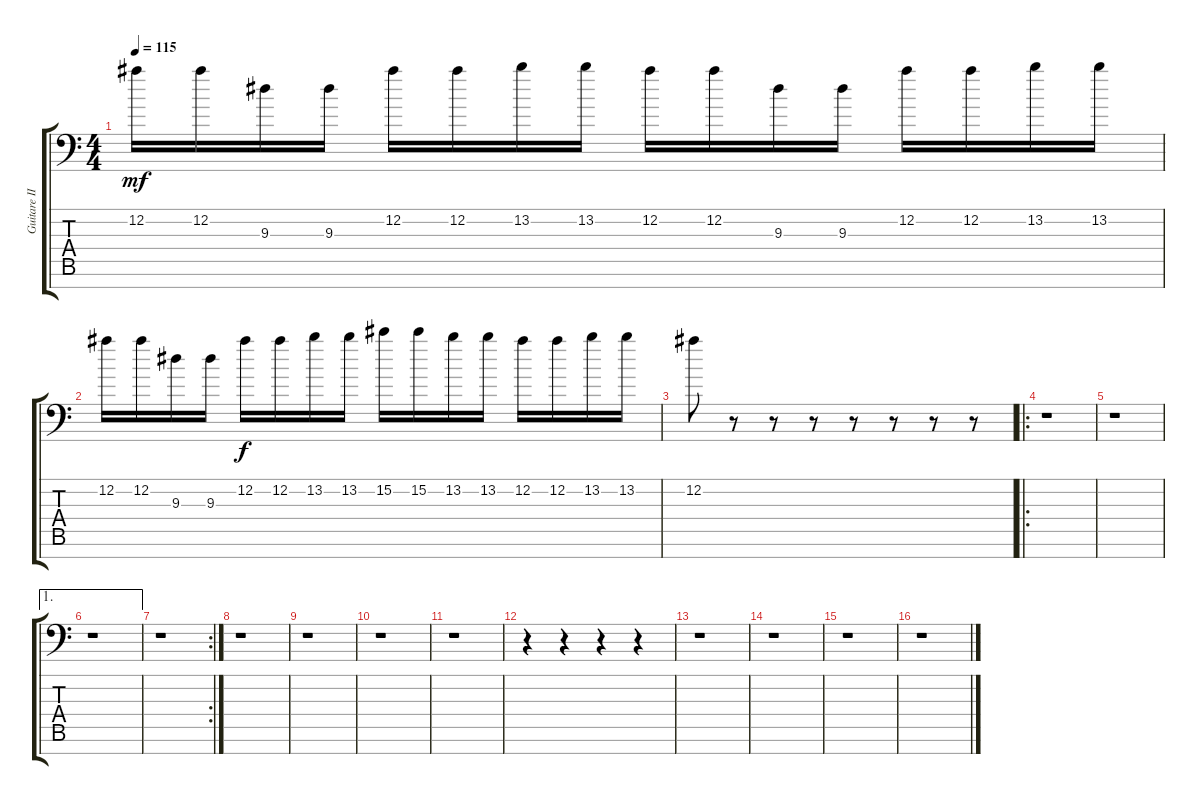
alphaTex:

\track ("Guitare III" "Guitare II") {instrument overdrivenguitar}
\staff {score tabs}
\tuning (Eb4 Bb3 Gb3 Db3 Ab2 Eb2 Bb1) {hide}
\ts (4 4)
\tempo 115
\clef f4
\ks c
12.2.16{dy mf} 12.2.16 9.3.16 9.3.16 12.2.16 12.2.16 13.2.16 13.2.16 12.2.16 12.2.16 9.3.16 9.3.16 12.2.16 12.2.16 13.2.16 13.2.16 |
12.2.16 12.2.16 9.3.16 9.3.16 12.2.16{dy f} 12.2.16 13.2.16 13.2.16 15.2.16 15.2.16 13.2.16 13.2.16 12.2.16 12.2.16 13.2.16 13.2.16 |
12.2.8 r.8 r.8 r.8 r.8 r.8 r.8 r.8 |
\ro
r.1 |
r.1 |
\ae 1
r.1 |
\rc 2
r.1 |
r.1 |
r.1 |
r.1 |
r.1 |
r.4 r.4 r.4 r.4 |
r.1 |
r.1 |
r.1 |
r.1
